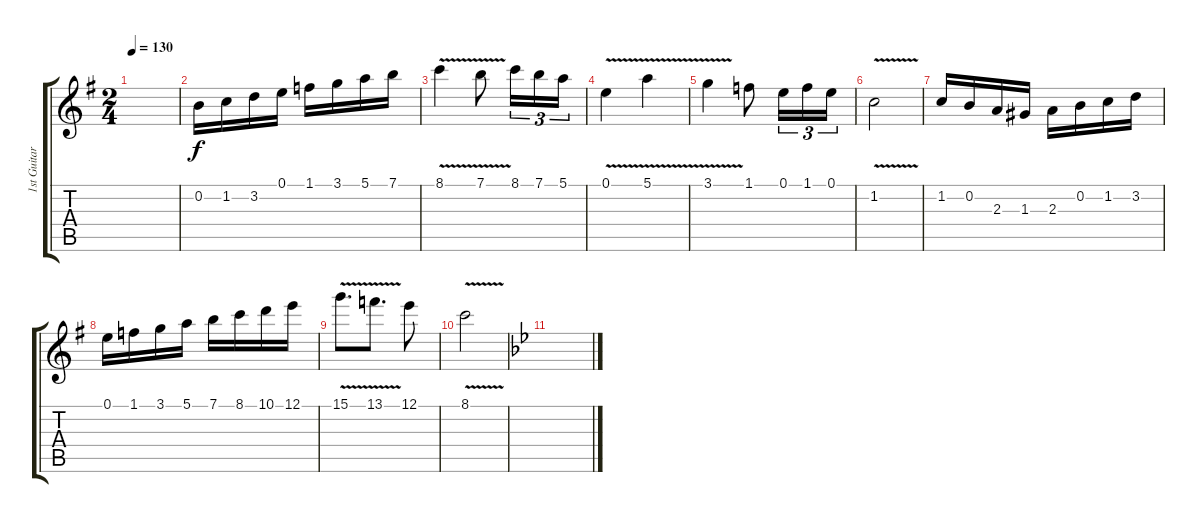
\track ("1st Guitar " "1st Guitar") {instrument distortionguitar}
\staff {score tabs}
\tuning (E4 B3 G3 D3 A2 E2) {hide}
\ts (2 4)
\tempo 130
\clef g2
\ks eminor
|
0.2.16 1.2.16 3.2.16 0.1.16 1.1.16 3.1.16 5.1.16 7.1.16 |
8.1{v}.4 7.1{v}.8 8.1.16{tu (3 2)} 7.1.16{tu (3 2)} 5.1.16{tu (3 2)} |
0.1{v}.4 5.1{v}.4 |
3.1{v}.4 1.1.8 0.1.16{tu (3 2)} 1.1.16{tu (3 2)} 0.1.16{tu (3 2)} |
1.2{v}.2 |
1.2.16 0.2.16 2.3.16 1.3.16 2.3.16 0.2.16 1.2.16 3.2.16 |
0.1.16 1.1.16 3.1.16 5.1.16 7.1.16 8.1.16 10.1.16 12.1.16 |
15.1{v}.8{d} 13.1{v}.8{d} 12.1.8 |
8.1{v}.2 |
\ks gminor
